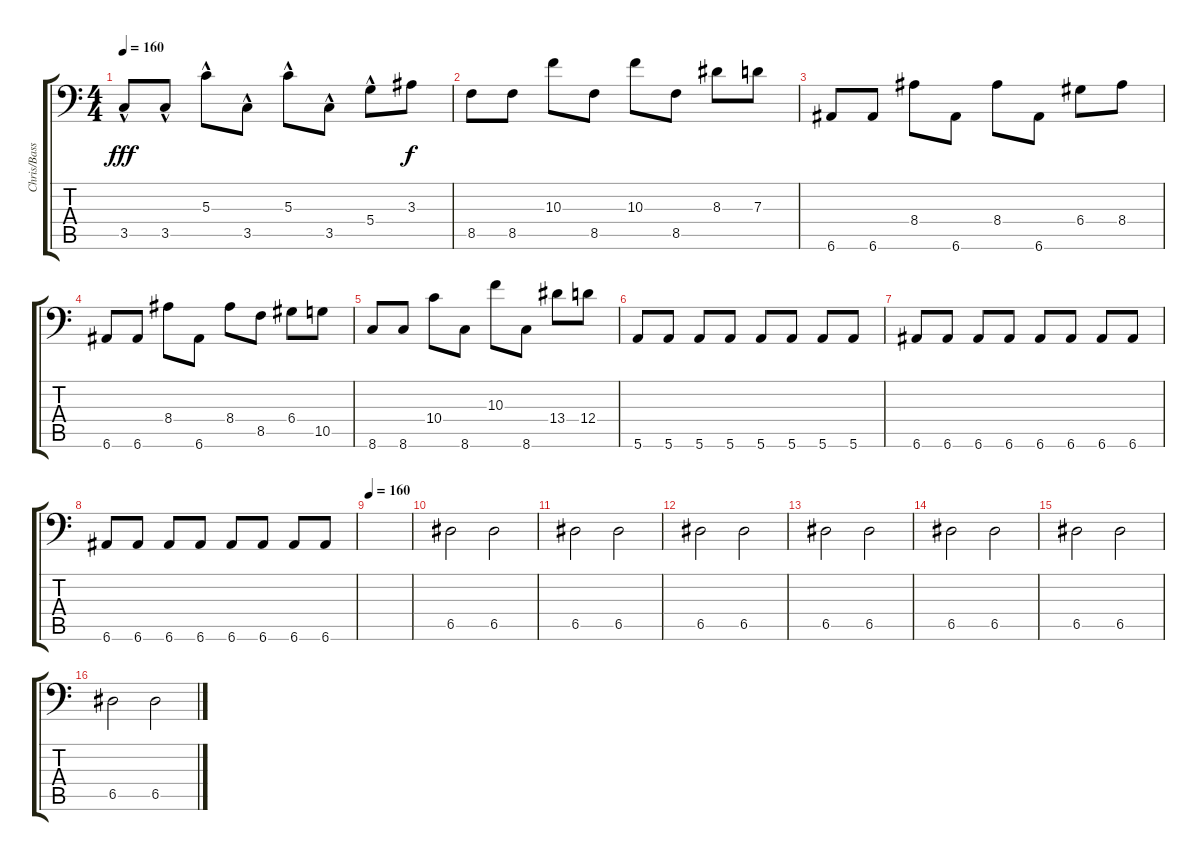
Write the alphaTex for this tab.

\track ("Chris/Bass" "Chris/Bass") {instrument electricbassfinger}
\staff {score tabs}
\tuning (E3 B2 G2 D2 A1 E1) {hide}
\ts (4 4)
\tempo 160
\clef f4
\ks c
3.5{hac}.8{dy fff} 3.5{hac}.8 5.3{hac}.8 3.5{hac}.8 5.3{hac}.8 3.5{hac}.8 5.4{hac}.8 3.3.8{dy f} |
8.5.8 8.5.8 10.3.8 8.5.8 10.3.8 8.5.8 8.3.8 7.3.8 |
6.6.8 6.6.8 8.4.8 6.6.8 8.4.8 6.6.8 6.4.8 8.4.8 |
6.6.8 6.6.8 8.4.8 6.6.8 8.4.8 8.5.8 6.4.8 10.5.8 |
8.6.8 8.6.8 10.4.8 8.6.8 10.3.8 8.6.8 13.4.8 12.4.8 |
5.6.8 5.6.8 5.6.8 5.6.8 5.6.8 5.6.8 5.6.8 5.6.8 |
6.6.8 6.6.8 6.6.8 6.6.8 6.6.8 6.6.8 6.6.8 6.6.8 |
6.6.8 6.6.8 6.6.8 6.6.8 6.6.8 6.6.8 6.6.8 6.6.8 |
\tempo 160
|
6.5.2 6.5.2 |
6.5.2 6.5.2 |
6.5.2 6.5.2 |
6.5.2 6.5.2 |
6.5.2 6.5.2 |
6.5.2 6.5.2 |
6.5.2 6.5.2
